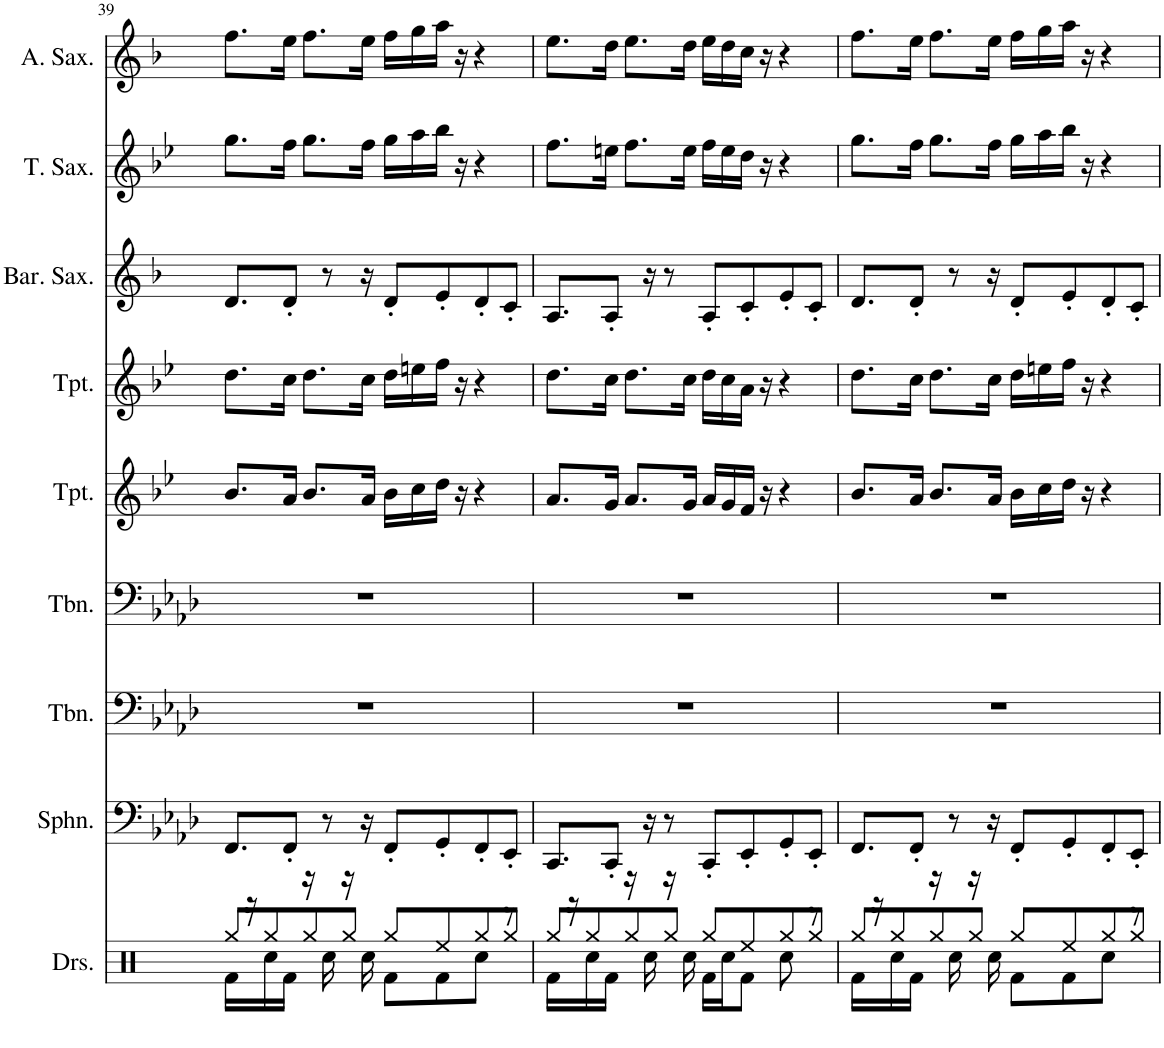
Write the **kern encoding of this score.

**kern	**kern	**kern	**kern	**kern	**kern	**kern	**kern	**kern
*part9	*part8	*part7	*part6	*part5	*part4	*part3	*part2	*part1
*staff9	*staff8	*staff7	*staff6	*staff5	*staff4	*staff3	*staff2	*staff1
*I"Drumset	*I"Sousaphone	*I"Trombone	*I"Trombone	*I"Trumpet	*I"Trumpet	*I"Baritone Saxophone	*I"Tenor Saxophone	*I"Alto Saxophone
*I'Drs.	*I'Sphn.	*I'Tbn.	*I'Tbn.	*I'Tpt.	*I'Tpt.	*I'Bar. Sax.	*I'T. Sax.	*I'A. Sax.
!!LO:PB:g=z
*clefX	*clefF4	*clefF4	*clefF4	*clefG2	*clefG2	*clefG2	*clefG2	*clefG2
*	*	*	*	*Trd1c2	*Trd1c2	*Trd12c21	*Trd8c14	*Trd5c9
*k[]	*k[b-e-a-d-]	*k[b-e-a-d-]	*k[b-e-a-d-]	*k[b-e-]	*k[b-e-]	*k[b-]	*k[b-e-]	*k[b-]
*M4/4	*M4/4	*M4/4	*M4/4	*M4/4	*M4/4	*M4/4	*M4/4	*M4/4
=39	=39	=39	=39	=39	=39	=39	=39	=39
*^	*	*	*	*	*	*	*	*
16Rf\LL	8Rgg/L	8.FF/L	1r	1r	8.b-/L	8.dd\L	8.d/L	8.gg\L	8.ff\L
16r	.	.	.	.	.	.	.	.	.
!LO:N:head=solid	!	!	!	!	!	!	!	!	!
16Rcc\	8Rgg/	.	.	.	.	.	.	.	.
16Rf\JJ	.	8FF'/J	.	.	16a/Jk	16cc\Jk	8d'/J	16ff\Jk	16ee\Jk
16r	8Rgg/	.	.	.	8.b-/L	8.dd\L	.	8.gg\L	8.ff\L
16Rcc\	.	8r	.	.	.	.	8r	.	.
16r	8Rgg/J	.	.	.	.	.	.	.	.
16Rcc\	.	16r	.	.	16a/Jk	16cc\Jk	16r	16ff\Jk	16ee\Jk
8Rf\L	8Rgg/L	8FF'/L	.	.	16b-\LL	16dd\LL	8d'/L	16gg\LL	16ff\LL
.	.	.	.	.	16cc\	16een\	.	16aa\	16gg\
8Rf\	8Ree/	8GG'/	.	.	16dd\JJ	16ff\JJ	8e'/	16bb-\JJ	16aa\JJ
.	.	.	.	.	16r	16r	.	16r	16r
8Rcc\J	8Rgg/	8FF'/	.	.	4r	4r	8d'/	4r	4r
8r	8Rgg/J	8EE-'/J	.	.	.	.	8c'/J	.	.
=40	=40	=40	=40	=40	=40	=40	=40	=40	=40
16Rf\LL	8Rgg/L	8.CC/L	1r	1r	8.a/L	8.dd\L	8.A/L	8.ff\L	8.ee\L
16r	.	.	.	.	.	.	.	.	.
!LO:N:head=solid	!	!	!	!	!	!	!	!	!
16Rcc\	8Rgg/	.	.	.	.	.	.	.	.
16Rf\JJ	.	8CC'/J	.	.	16g/Jk	16cc\Jk	8A'/J	16een\Jk	16dd\Jk
16r	8Rgg/	.	.	.	8.a/L	8.dd\L	.	8.ff\L	8.ee\L
16Rcc\	.	16r	.	.	.	.	16r	.	.
16r	8Rgg/J	8r	.	.	.	.	8r	.	.
16Rcc\	.	.	.	.	16g/Jk	16cc\Jk	.	16ee\Jk	16dd\Jk
16Rf\LL	8Rgg/L	8CC'/L	.	.	16a/LL	16dd\LL	8A'/L	16ff\LL	16ee\LL
16Rcc\J	.	.	.	.	16g/	16cc\	.	16ee\	16dd\
8Rf\J	8Ree/	8EE-'/	.	.	16f/JJ	16a\JJ	8c'/	16dd\JJ	16cc\JJ
.	.	.	.	.	16r	16r	.	16r	16r
8Rcc\	8Rgg/	8GG'/	.	.	4r	4r	8e'/	4r	4r
8r	8Rgg/J	8EE-'/J	.	.	.	.	8c'/J	.	.
=41	=41	=41	=41	=41	=41	=41	=41	=41	=41
16Rf\LL	8Rgg/L	8.FF/L	1r	1r	8.b-/L	8.dd\L	8.d/L	8.gg\L	8.ff\L
16r	.	.	.	.	.	.	.	.	.
!LO:N:head=solid	!	!	!	!	!	!	!	!	!
16Rcc\	8Rgg/	.	.	.	.	.	.	.	.
16Rf\JJ	.	8FF'/J	.	.	16a/Jk	16cc\Jk	8d'/J	16ff\Jk	16ee\Jk
16r	8Rgg/	.	.	.	8.b-/L	8.dd\L	.	8.gg\L	8.ff\L
16Rcc\	.	8r	.	.	.	.	8r	.	.
16r	8Rgg/J	.	.	.	.	.	.	.	.
16Rcc\	.	16r	.	.	16a/Jk	16cc\Jk	16r	16ff\Jk	16ee\Jk
8Rf\L	8Rgg/L	8FF'/L	.	.	16b-\LL	16dd\LL	8d'/L	16gg\LL	16ff\LL
.	.	.	.	.	16cc\	16een\	.	16aa\	16gg\
8Rf\	8Ree/	8GG'/	.	.	16dd\JJ	16ff\JJ	8e'/	16bb-\JJ	16aa\JJ
.	.	.	.	.	16r	16r	.	16r	16r
8Rcc\J	8Rgg/	8FF'/	.	.	4r	4r	8d'/	4r	4r
8r	8Rgg/J	8EE-'/J	.	.	.	.	8c'/J	.	.
*v	*v	*	*	*	*	*	*	*	*
=	=	=	=	=	=	=	=	=
*-	*-	*-	*-	*-	*-	*-	*-	*-
